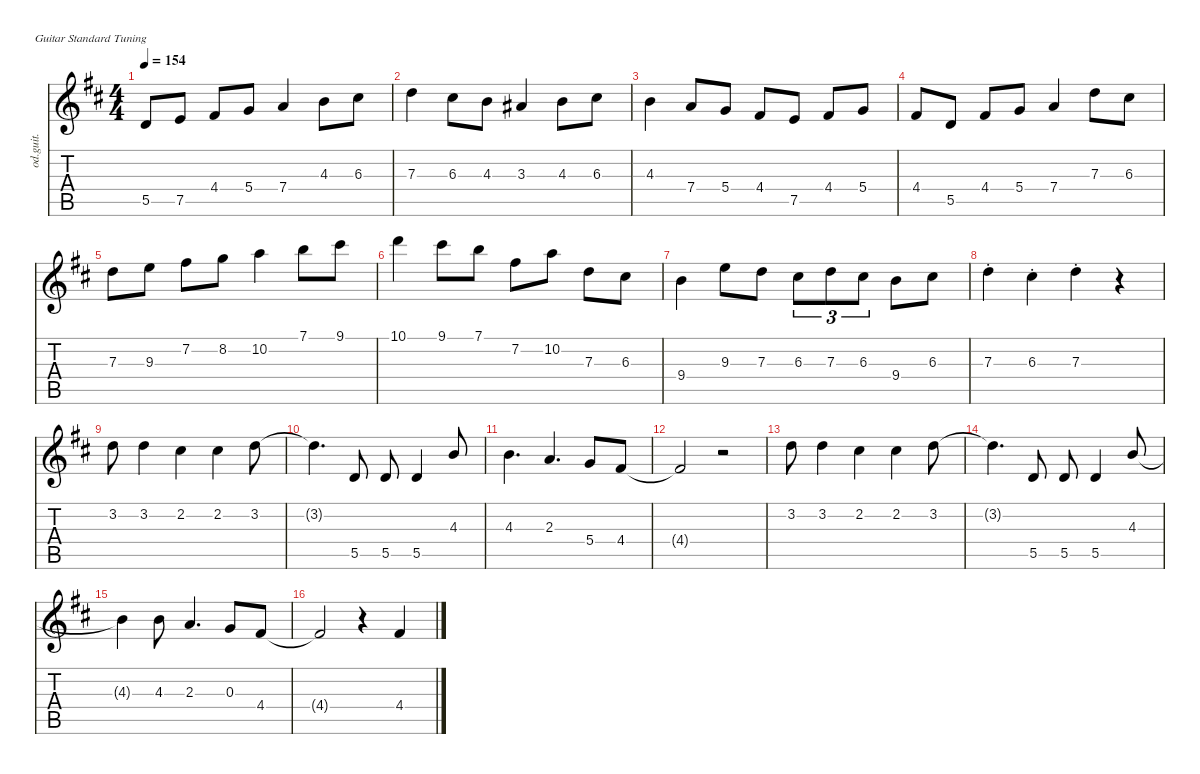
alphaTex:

\defaultSystemsLayout 4
\hideDynamics
\bracketExtendMode nobrackets
\track ("Overdriven Guitar" "od.guit.") {instrument overdrivenguitar}
\staff {score tabs}
\tuning (E4 B3 G3 D3 A2 E2)
\ts (4 4)
\tempo 154
\clef g2
\ks d
5.5{acc forcenatural}.8{dy mf instrument overdrivenguitar beam Up} 7.5{acc forcenatural}.8{beam Up} 4.4{acc #}.8{beam Up} 5.4{acc forcenatural}.8{beam Up} 7.4{acc forcenatural}.4{beam Up} 4.3{acc forcenatural}.8{beam Down} 6.3{acc #}.8{beam Down} |
7.3{acc forcenatural}.4{beam Down} 6.3{acc #}.8{beam Down} 4.3{acc forcenatural}.8{beam Down} 3.3{acc #}.4{beam Up} 4.3{acc forcenatural}.8{beam Down} 6.3{acc #}.8{beam Down} |
4.3{acc forcenatural}.4{beam Down} 7.4{acc forcenatural}.8{beam Up} 5.4{acc forcenatural}.8{beam Up} 4.4{acc #}.8{beam Up} 7.5{acc forcenatural}.8{beam Up} 4.4{acc #}.8{beam Up} 5.4{acc forcenatural}.8{beam Up} |
4.4{acc #}.8{beam Up} 5.5{acc forcenatural}.8{beam Up} 4.4{acc #}.8{beam Up} 5.4{acc forcenatural}.8{beam Up} 7.4{acc forcenatural}.4{beam Up} 7.3{acc forcenatural}.8{beam Down} 6.3{acc #}.8{beam Down} |
7.3{acc forcenatural}.8{beam Down} 9.3{acc forcenatural}.8{beam Down} 7.2{acc #}.8{beam Down} 8.2{acc forcenatural}.8{beam Down} 10.2{acc forcenatural}.4{beam Down} 7.1{acc forcenatural}.8{beam Down} 9.1{acc #}.8{beam Down} |
10.1{acc forcenatural}.4{beam Down} 9.1{acc #}.8{beam Down} 7.1{acc forcenatural}.8{beam Down} 7.2{acc #}.8{beam Down} 10.2{acc forcenatural}.8{beam Down} 7.3{acc forcenatural}.8{beam Down} 6.3{acc #}.8{beam Down} |
9.4{acc forcenatural}.4{beam Down} 9.3{acc forcenatural}.8{beam Down} 7.3{acc forcenatural}.8{beam Down} 6.3{acc #}.8{tu (3 2) beam Down} 7.3{acc forcenatural}.8{tu (3 2) beam Down} 6.3{acc #}.8{tu (3 2) beam Down} 9.4{acc forcenatural}.8{beam Down} 6.3{acc #}.8{beam Down} |
7.3{st acc forcenatural}.4{beam Down} 6.3{st acc #}.4{beam Down} 7.3{st acc forcenatural}.4{beam Down} r.4{beam Down} |
3.2{acc forcenatural}.8{beam Down} 3.2{acc forcenatural}.4{beam Down} 2.2{acc #}.4{beam Down} 2.2{acc #}.4{beam Down} 3.2{acc forcenatural}.8{beam Down} |
3.2{t acc forcenatural}.4{d beam Down} 5.5{acc forcenatural}.8{beam Up} 5.5{acc forcenatural}.8{beam Up} 5.5{acc forcenatural}.4{beam Up} 4.3{acc forcenatural}.8{beam Up} |
4.3{acc forcenatural}.4{d beam Down} 2.3{acc forcenatural}.4{d beam Up} 5.4{acc forcenatural}.8{beam Up} 4.4{acc #}.8{beam Up} |
4.4{t acc #}.2{beam Up} r.2{beam Down} |
3.2{acc forcenatural}.8{beam Down} 3.2{acc forcenatural}.4{beam Down} 2.2{acc #}.4{beam Down} 2.2{acc #}.4{beam Down} 3.2{acc forcenatural}.8{beam Down} |
3.2{t acc forcenatural}.4{d beam Down} 5.5{acc forcenatural}.8{beam Up} 5.5{acc forcenatural}.8{beam Up} 5.5{acc forcenatural}.4{beam Up} 4.3{acc forcenatural}.8{beam Up} |
4.3{t acc forcenatural}.4{beam Down} 4.3{acc forcenatural}.8{beam Down} 2.3{acc forcenatural}.4{d beam Up} 0.3{acc forcenatural}.8{beam Up} 4.4{acc #}.8{beam Up} |
4.4{t acc #}.2{beam Up} r.4{beam Down} 4.4{acc #}.4{beam Up}
